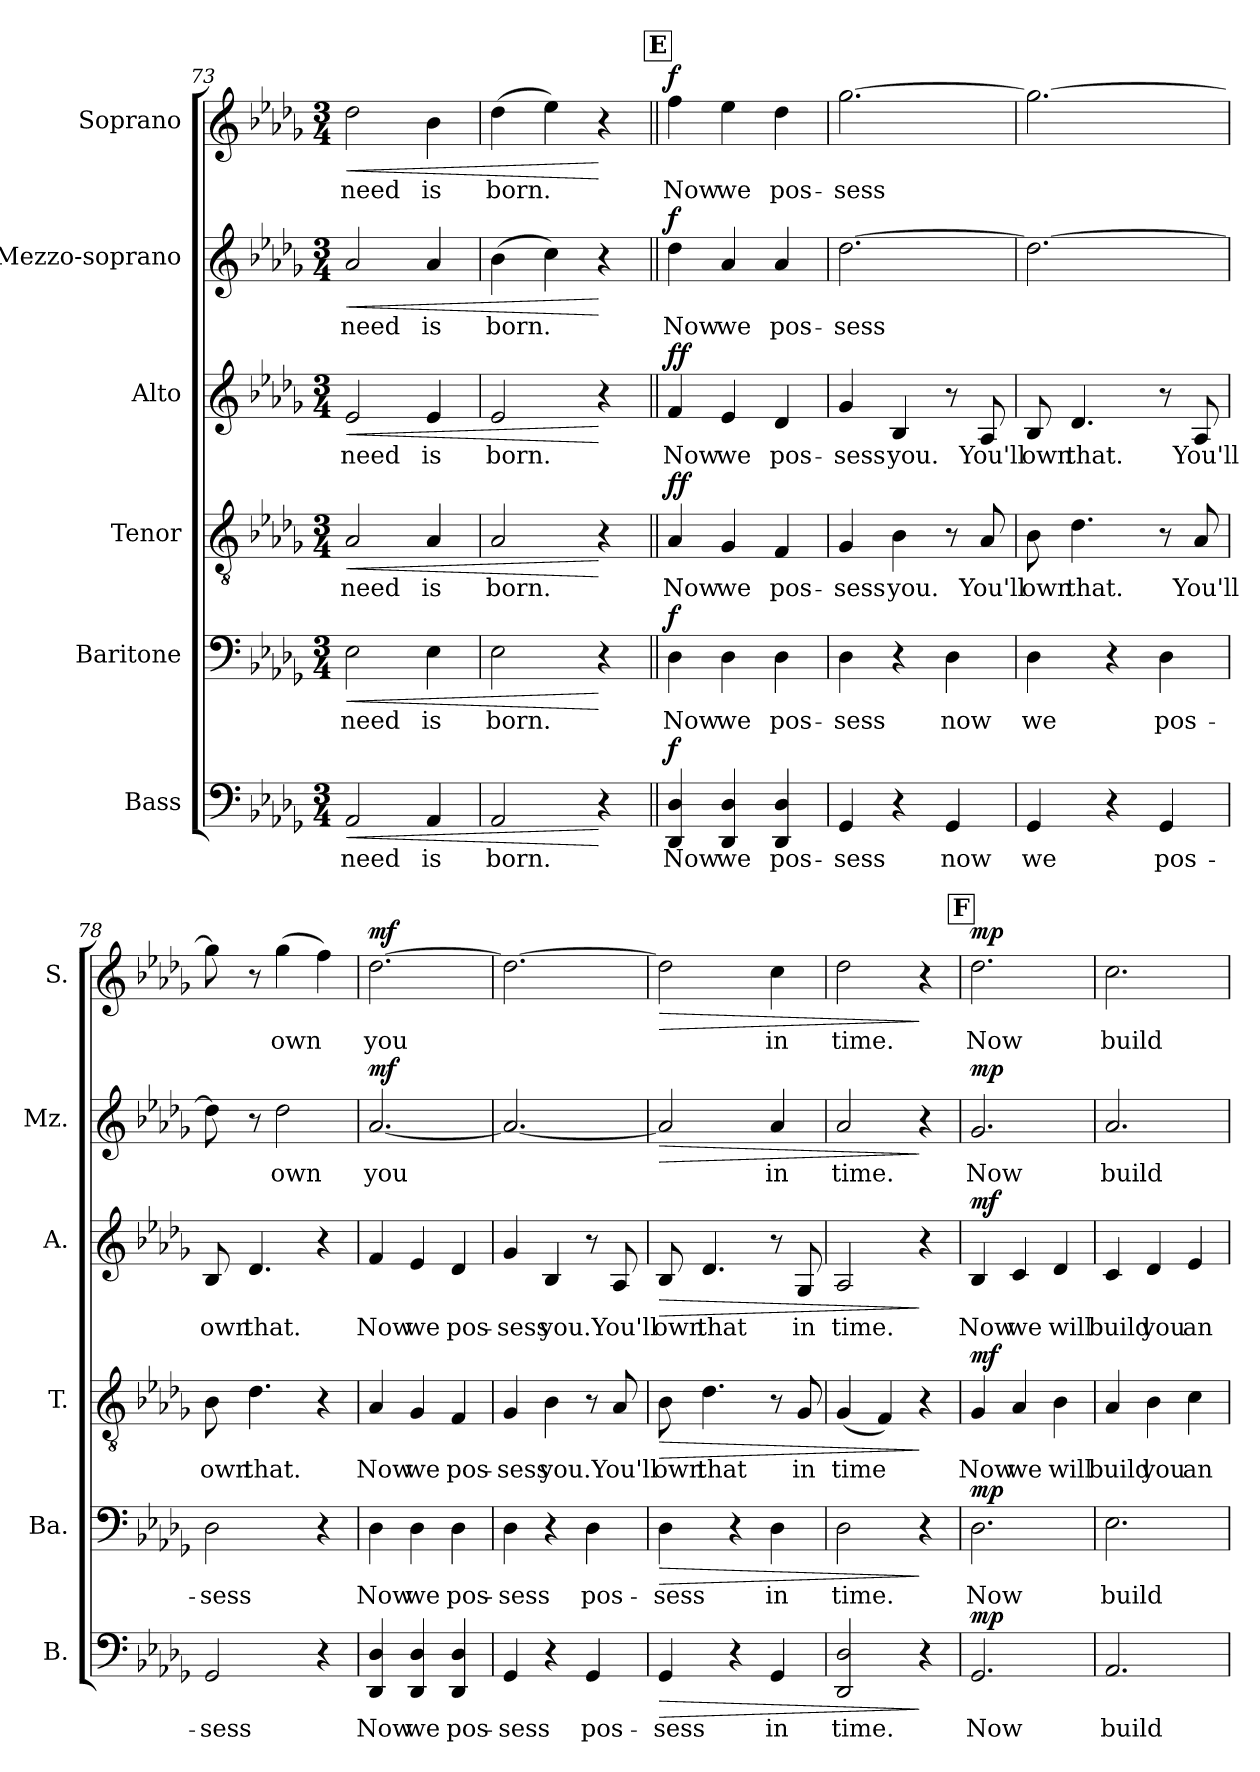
**kern	**text	**dynam	**kern	**text	**dynam	**kern	**text	**dynam	**kern	**text	**dynam	**kern	**text	**dynam	**kern	**text	**dynam
*part6	*part6	*part6	*part5	*part5	*part5	*part4	*part4	*part4	*part3	*part3	*part3	*part2	*part2	*part2	*part1	*part1	*part1
*staff6	*staff6	*staff6	*staff5	*staff5	*staff5	*staff4	*staff4	*staff4	*staff3	*staff3	*staff3	*staff2	*staff2	*staff2	*staff1	*staff1	*staff1
*I"Bass	*	*	*I"Baritone	*	*	*I"Tenor	*	*	*I"Alto	*	*	*I"Mezzo-soprano	*	*	*I"Soprano	*	*
*I'B.	*	*	*I'Ba.	*	*	*I'T.	*	*	*I'A.	*	*	*I'Mz.	*	*	*I'S.	*	*
*clefF4	*	*	*clefF4	*	*	*clefGv2	*	*	*clefG2	*	*	*clefG2	*	*	*clefG2	*	*
*k[b-e-a-d-g-]	*	*	*k[b-e-a-d-g-]	*	*	*k[b-e-a-d-g-]	*	*	*k[b-e-a-d-g-]	*	*	*k[b-e-a-d-g-]	*	*	*k[b-e-a-d-g-]	*	*
*M3/4	*	*	*M3/4	*	*	*M3/4	*	*	*M3/4	*	*	*M3/4	*	*	*M3/4	*	*
=73	=73	=73	=73	=73	=73	=73	=73	=73	=73	=73	=73	=73	=73	=73	=73	=73	=73
!	!LO:LY:b	!LO:HP:b	!	!LO:LY:b	!LO:HP:b	!	!LO:LY:b	!LO:HP:b	!	!LO:LY:b	!LO:HP:b	!	!LO:LY:b	!LO:HP:b	!	!LO:LY:b	!LO:HP:b
2AA-/	need	<	2E-\	need	<	2A-/	need	<	2e-/	need	<	2a-/	need	<	2dd-\	need	<
!	!LO:LY:b	!	!	!LO:LY:b	!	!	!LO:LY:b	!	!	!LO:LY:b	!	!	!LO:LY:b	!	!	!LO:LY:b	!
4AA-/	is	.	4E-\	is	.	4A-/	is	.	4e-/	is	.	4a-/	is	.	4b-\	is	.
=74	=74	=74	=74	=74	=74	=74	=74	=74	=74	=74	=74	=74	=74	=74	=74	=74	=74
!	!LO:LY:b	!	!	!LO:LY:b	!	!	!LO:LY:b	!	!	!LO:LY:b	!	!	!LO:LY:b	!	!	!LO:LY:b	!
2AA-/	born.	.	2E-\	born.	.	2A-/	born.	.	2e-/	born.	.	(4b-\	born.	.	(4dd-\	born.	.
.	.	.	.	.	.	.	.	.	.	.	.	4cc\)	.	.	4ee-\)	.	.
4r	.	[	4r	.	[	4r	.	[	4r	.	[	4r	.	[	4r	.	[
!!LO:LB:g=z
!!LO:REH:place=s1:a:B:fs=14:t=E
=75||	=75||	=75||	=75||	=75||	=75||	=75||	=75||	=75||	=75||	=75||	=75||	=75||	=75||	=75||	=75||	=75||	=75||
!	!LO:LY:b	!LO:DY:a	!	!LO:LY:b	!LO:DY:a	!	!LO:LY:b	!LO:DY:a	!	!LO:LY:b	!LO:DY:a	!	!LO:LY:b	!LO:DY:a	!	!LO:LY:b	!LO:DY:a
4DD-/ 4D-!/	Now	f	4D-\	Now	f	4A-/	Now	ff	4f/	Now	ff	4dd-\	Now	f	4ff\	Now	f
!	!LO:LY:b	!	!	!LO:LY:b	!	!	!LO:LY:b	!	!	!LO:LY:b	!	!	!LO:LY:b	!	!	!LO:LY:b	!
4DD-/ 4D-!/	we	.	4D-\	we	.	4G-/	we	.	4e-/	we	.	4a-/	we	.	4ee-\	we	.
!	!LO:LY:b	!	!	!LO:LY:b	!	!	!LO:LY:b	!	!	!LO:LY:b	!	!	!LO:LY:b	!	!	!LO:LY:b	!
4DD-/ 4D-!/	pos-	.	4D-\	pos-	.	4F/	pos-	.	4d-/	pos-	.	4a-/	pos-	.	4dd-\	pos-	.
=76	=76	=76	=76	=76	=76	=76	=76	=76	=76	=76	=76	=76	=76	=76	=76	=76	=76
!	!LO:LY:b	!	!	!LO:LY:b	!	!	!LO:LY:b	!	!	!LO:LY:b	!	!	!LO:LY:b	!	!	!LO:LY:b	!
4GG-/	-sess	.	4D-\	-sess	.	4G-/	-sess	.	4g-/	-sess	.	[2.dd-\	-sess	.	[2.gg-\	-sess	.
!	!	!	!	!	!	!	!LO:LY:b	!	!	!LO:LY:b	!	!	!	!	!	!	!
4r	.	.	4r	.	.	4B-\	you.	.	4B-/	you.	.	.	.	.	.	.	.
!	!LO:LY:b	!	!	!LO:LY:b	!	!	!	!	!	!	!	!	!	!	!	!	!
4GG-/	now	.	4D-\	now	.	8r	.	.	8r	.	.	.	.	.	.	.	.
!	!	!	!	!	!	!	!LO:LY:b	!	!	!LO:LY:b	!	!	!	!	!	!	!
.	.	.	.	.	.	8A-/	You'll	.	8A-/	You'll	.	.	.	.	.	.	.
=77	=77	=77	=77	=77	=77	=77	=77	=77	=77	=77	=77	=77	=77	=77	=77	=77	=77
!	!LO:LY:b	!	!	!LO:LY:b	!	!	!LO:LY:b	!	!	!LO:LY:b	!	!	!	!	!	!	!
4GG-/	we	.	4D-\	we	.	8B-\	own	.	8B-/	own	.	2.dd-\_	.	.	2.gg-\_	.	.
!	!	!	!	!	!	!	!LO:LY:b	!	!	!LO:LY:b	!	!	!	!	!	!	!
.	.	.	.	.	.	4.d-\	that.	.	4.d-/	that.	.	.	.	.	.	.	.
4r	.	.	4r	.	.	.	.	.	.	.	.	.	.	.	.	.	.
!	!LO:LY:b	!	!	!LO:LY:b	!	!	!	!	!	!	!	!	!	!	!	!	!
4GG-/	pos-	.	4D-\	pos-	.	8r	.	.	8r	.	.	.	.	.	.	.	.
!	!	!	!	!	!	!	!LO:LY:b	!	!	!LO:LY:b	!	!	!	!	!	!	!
.	.	.	.	.	.	8A-/	You'll	.	8A-/	You'll	.	.	.	.	.	.	.
=78	=78	=78	=78	=78	=78	=78	=78	=78	=78	=78	=78	=78	=78	=78	=78	=78	=78
!	!LO:LY:b	!	!	!LO:LY:b	!	!	!LO:LY:b	!	!	!LO:LY:b	!	!	!	!	!	!	!
2GG-/	-sess	.	2D-\	-sess	.	8B-\	own	.	8B-/	own	.	8dd-\]	.	.	8gg-\]	.	.
!	!	!	!	!	!	!	!LO:LY:b	!	!	!LO:LY:b	!	!	!	!	!	!	!
.	.	.	.	.	.	4.d-\	that.	.	4.d-/	that.	.	8r	.	.	8r	.	.
!	!	!	!	!	!	!	!	!	!	!	!	!	!LO:LY:b	!	!	!LO:LY:b	!
.	.	.	.	.	.	.	.	.	.	.	.	2dd-\	own	.	(4gg-\	own	.
4r	.	.	4r	.	.	4r	.	.	4r	.	.	.	.	.	4ff\)	.	.
=79	=79	=79	=79	=79	=79	=79	=79	=79	=79	=79	=79	=79	=79	=79	=79	=79	=79
!	!LO:LY:b	!	!	!LO:LY:b	!	!	!LO:LY:b	!	!	!LO:LY:b	!	!	!LO:LY:b	!LO:DY:a	!	!LO:LY:b	!LO:DY:a
4DD-/ 4D-!/	Now	.	4D-\	Now	.	4A-/	Now	.	4f/	Now	.	[2.a-/	you	mf	[2.dd-\	you	mf
!	!LO:LY:b	!	!	!LO:LY:b	!	!	!LO:LY:b	!	!	!LO:LY:b	!	!	!	!	!	!	!
4DD-/ 4D-!/	we	.	4D-\	we	.	4G-/	we	.	4e-/	we	.	.	.	.	.	.	.
!	!LO:LY:b	!	!	!LO:LY:b	!	!	!LO:LY:b	!	!	!LO:LY:b	!	!	!	!	!	!	!
4DD-/ 4D-!/	pos-	.	4D-\	pos-	.	4F/	pos-	.	4d-/	pos-	.	.	.	.	.	.	.
=80	=80	=80	=80	=80	=80	=80	=80	=80	=80	=80	=80	=80	=80	=80	=80	=80	=80
!	!LO:LY:b	!	!	!LO:LY:b	!	!	!LO:LY:b	!	!	!LO:LY:b	!	!	!	!	!	!	!
4GG-/	-sess	.	4D-\	-sess	.	4G-/	-sess	.	4g-/	-sess	.	2.a-/_	.	.	2.dd-\_	.	.
!	!	!	!	!	!	!	!LO:LY:b	!	!	!LO:LY:b	!	!	!	!	!	!	!
4r	.	.	4r	.	.	4B-\	you.	.	4B-/	you.	.	.	.	.	.	.	.
!	!LO:LY:b	!	!	!LO:LY:b	!	!	!	!	!	!	!	!	!	!	!	!	!
4GG-/	pos-	.	4D-\	pos-	.	8r	.	.	8r	.	.	.	.	.	.	.	.
!	!	!	!	!	!	!	!LO:LY:b	!	!	!LO:LY:b	!	!	!	!	!	!	!
.	.	.	.	.	.	8A-/	You'll	.	8A-/	You'll	.	.	.	.	.	.	.
=81	=81	=81	=81	=81	=81	=81	=81	=81	=81	=81	=81	=81	=81	=81	=81	=81	=81
!	!LO:LY:b	!LO:HP:b	!	!LO:LY:b	!LO:HP:b	!	!LO:LY:b	!LO:HP:b	!	!LO:LY:b	!LO:HP:b	!	!	!LO:HP:b	!	!	!LO:HP:b
4GG-/	-sess	>	4D-\	-sess	>	8B-\	own	>	8B-/	own	>	2a-/]	.	>	2dd-\]	.	>
!	!	!	!	!	!	!	!LO:LY:b	!	!	!LO:LY:b	!	!	!	!	!	!	!
.	.	.	.	.	.	4.d-\	that	.	4.d-/	that	.	.	.	.	.	.	.
4r	.	.	4r	.	.	.	.	.	.	.	.	.	.	.	.	.	.
!	!LO:LY:b	!	!	!LO:LY:b	!	!	!	!	!	!	!	!	!LO:LY:b	!	!	!LO:LY:b	!
4GG-/	in	.	4D-\	in	.	8r	.	.	8r	.	.	4a-/	in	.	4cc\	in	.
!	!	!	!	!	!	!	!LO:LY:b	!	!	!LO:LY:b	!	!	!	!	!	!	!
.	.	.	.	.	.	8G-/	in	.	8G-/	in	.	.	.	.	.	.	.
!!LO:PB:g=z
=82	=82	=82	=82	=82	=82	=82	=82	=82	=82	=82	=82	=82	=82	=82	=82	=82	=82
!	!LO:LY:b	!	!	!LO:LY:b	!	!	!LO:LY:b	!	!	!LO:LY:b	!	!	!LO:LY:b	!	!	!LO:LY:b	!
2DD-/ 2D-!/	time.	.	2D-\	time.	.	(4G-/	time	.	2A-/	time.	.	2a-/	time.	.	2dd-\	time.	.
.	.	.	.	.	.	4F/)	.	.	.	.	.	.	.	.	.	.	.
4r	.	]	4r	.	]	4r	.	]	4r	.	]	4r	.	]	4r	.	]
!!LO:REH:place=s1:a:B:fs=14:t=F
=83	=83	=83	=83	=83	=83	=83	=83	=83	=83	=83	=83	=83	=83	=83	=83	=83	=83
!	!LO:LY:b	!LO:DY:a	!	!LO:LY:b	!LO:DY:a	!	!LO:LY:b	!LO:DY:a	!	!LO:LY:b	!LO:DY:a	!	!LO:LY:b	!LO:DY:a	!	!LO:LY:b	!LO:DY:a
2.GG-/	Now	mp	2.D-\	Now	mp	4G-/	Now	mf	4B-/	Now	mf	2.g-/	Now	mp	2.dd-\	Now	mp
!	!	!	!	!	!	!	!LO:LY:b	!	!	!LO:LY:b	!	!	!	!	!	!	!
.	.	.	.	.	.	4A-/	we	.	4c/	we	.	.	.	.	.	.	.
!	!	!	!	!	!	!	!LO:LY:b	!	!	!LO:LY:b	!	!	!	!	!	!	!
.	.	.	.	.	.	4B-\	will	.	4d-/	will	.	.	.	.	.	.	.
=84	=84	=84	=84	=84	=84	=84	=84	=84	=84	=84	=84	=84	=84	=84	=84	=84	=84
!	!LO:LY:b	!	!	!LO:LY:b	!	!	!LO:LY:b	!	!	!LO:LY:b	!	!	!LO:LY:b	!	!	!LO:LY:b	!
2.AA-/	build	.	2.E-\	build	.	4A-/	build	.	4c/	build	.	2.a-/	build	.	2.cc\	build	.
!	!	!	!	!	!	!	!LO:LY:b	!	!	!LO:LY:b	!	!	!	!	!	!	!
.	.	.	.	.	.	4B-\	you	.	4d-/	you	.	.	.	.	.	.	.
!	!	!	!	!	!	!	!LO:LY:b	!	!	!LO:LY:b	!	!	!	!	!	!	!
.	.	.	.	.	.	4c\	an	.	4e-/	an	.	.	.	.	.	.	.
=	=	=	=	=	=	=	=	=	=	=	=	=	=	=	=	=	=
*-	*-	*-	*-	*-	*-	*-	*-	*-	*-	*-	*-	*-	*-	*-	*-	*-	*-
